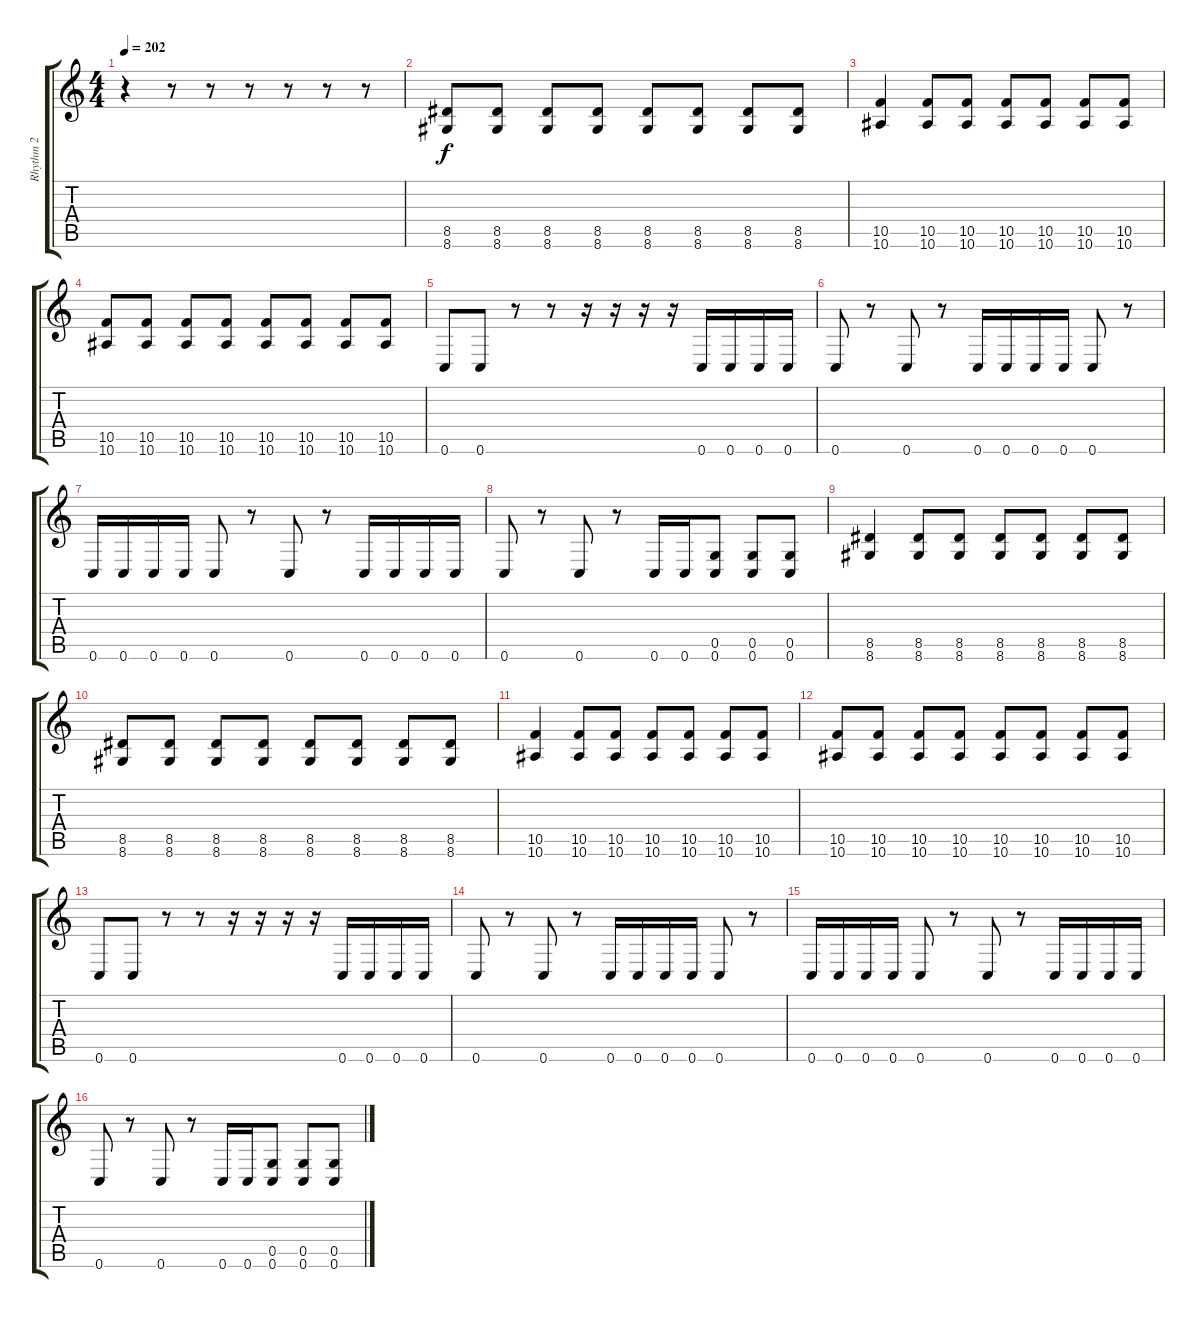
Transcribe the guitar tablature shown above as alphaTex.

\track ("Rhythm 2" "Rhythm 2") {instrument distortionguitar}
\staff {score tabs}
\tuning (D4 A3 F3 C3 G2 C2) {hide}
\ts (4 4)
\tempo 202
\clef g2
\ks c
r.4{dy f} r.8 r.8 r.8 r.8 r.8 r.8 |
(8.5 8.6).8 (8.5 8.6).8 (8.5 8.6).8 (8.5 8.6).8 (8.5 8.6).8 (8.5 8.6).8 (8.5 8.6).8 (8.5 8.6).8 |
(10.5 10.6).4 (10.5 10.6).8 (10.5 10.6).8 (10.5 10.6).8 (10.5 10.6).8 (10.5 10.6).8 (10.5 10.6).8 |
(10.5 10.6).8 (10.5 10.6).8 (10.5 10.6).8 (10.5 10.6).8 (10.5 10.6).8 (10.5 10.6).8 (10.5 10.6).8 (10.5 10.6).8 |
0.6.8 0.6.8 r.8 r.8 r.16 r.16 r.16 r.16 0.6.16 0.6.16 0.6.16 0.6.16 |
0.6.8 r.8 0.6.8 r.8 0.6.16 0.6.16 0.6.16 0.6.16 0.6.8 r.8 |
0.6.16 0.6.16 0.6.16 0.6.16 0.6.8 r.8 0.6.8 r.8 0.6.16 0.6.16 0.6.16 0.6.16 |
0.6.8 r.8 0.6.8 r.8 0.6.16 0.6.16 (0.5 0.6).8 (0.5 0.6).8 (0.5 0.6).8 |
(8.5 8.6).4 (8.5 8.6).8 (8.5 8.6).8 (8.5 8.6).8 (8.5 8.6).8 (8.5 8.6).8 (8.5 8.6).8 |
(8.5 8.6).8 (8.5 8.6).8 (8.5 8.6).8 (8.5 8.6).8 (8.5 8.6).8 (8.5 8.6).8 (8.5 8.6).8 (8.5 8.6).8 |
(10.5 10.6).4 (10.5 10.6).8 (10.5 10.6).8 (10.5 10.6).8 (10.5 10.6).8 (10.5 10.6).8 (10.5 10.6).8 |
(10.5 10.6).8 (10.5 10.6).8 (10.5 10.6).8 (10.5 10.6).8 (10.5 10.6).8 (10.5 10.6).8 (10.5 10.6).8 (10.5 10.6).8 |
0.6.8 0.6.8 r.8 r.8 r.16 r.16 r.16 r.16 0.6.16 0.6.16 0.6.16 0.6.16 |
0.6.8 r.8 0.6.8 r.8 0.6.16 0.6.16 0.6.16 0.6.16 0.6.8 r.8 |
0.6.16 0.6.16 0.6.16 0.6.16 0.6.8 r.8 0.6.8 r.8 0.6.16 0.6.16 0.6.16 0.6.16 |
0.6.8 r.8 0.6.8 r.8 0.6.16 0.6.16 (0.5 0.6).8 (0.5 0.6).8 (0.5 0.6).8
